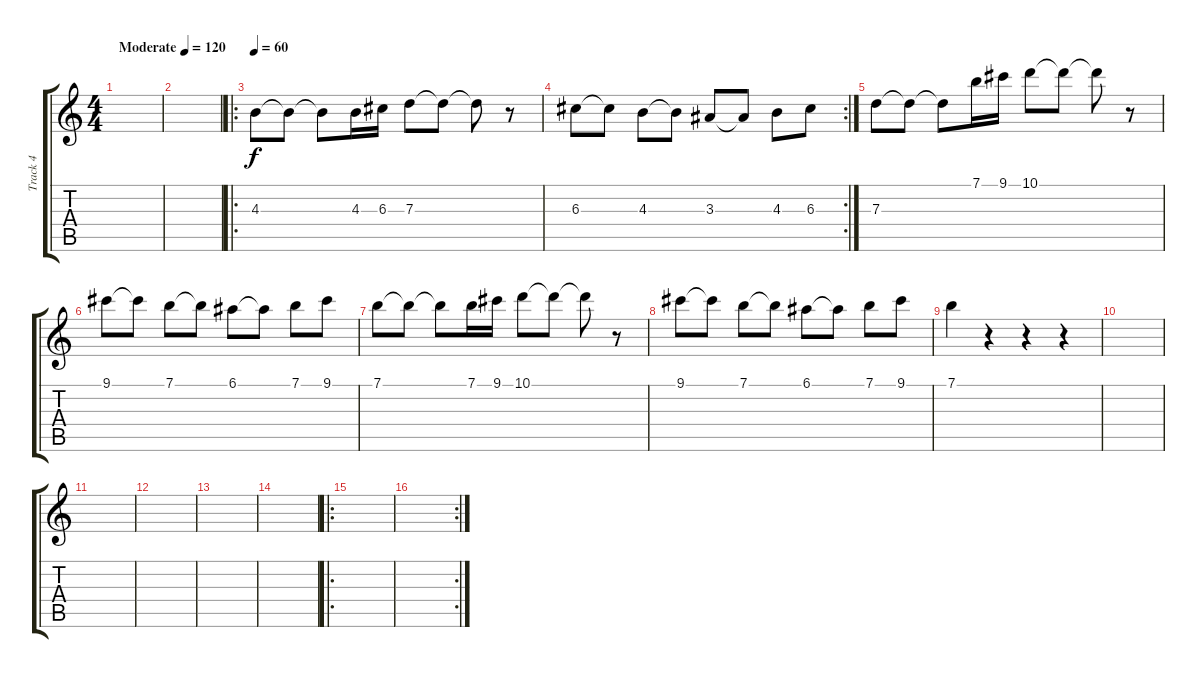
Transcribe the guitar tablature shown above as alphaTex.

\track ("Track 4" "Track 4") {instrument electricguitarclean}
\staff {score tabs}
\tuning (E4 B3 G3 D3 A2 E2) {hide}
\ts (4 4)
\tempo (120 "Moderate")
\tempo 60
\tempo (120 "Moderate")
\clef g2
\ks c
|
|
\ro
\tempo 120
\tempo 60
4.3.8 4.3{t}.8 4.3{t}.8 4.3.16 6.3.16 7.3.8 7.3{t}.8 7.3{t}.8 r.8 |
\rc 2
6.3.8 6.3{t}.8 4.3.8 4.3{t}.8 3.3.8 3.3{t}.8 4.3.8 6.3.8 |
7.3.8 7.3{t}.8 7.3{t}.8 7.1.16 9.1.16 10.1.8 10.1{t}.8 10.1{t}.8 r.8 |
9.1.8 9.1{t}.8 7.1.8 7.1{t}.8 6.1.8 6.1{t}.8 7.1.8 9.1.8 |
7.1.8 7.1{t}.8 7.1{t}.8 7.1.16 9.1.16 10.1.8 10.1{t}.8 10.1{t}.8 r.8 |
9.1.8 9.1{t}.8 7.1.8 7.1{t}.8 6.1.8 6.1{t}.8 7.1.8 9.1.8 |
7.1.4 r.4 r.4 r.4 |
|
|
|
|
|
\ro
|
\rc 2
